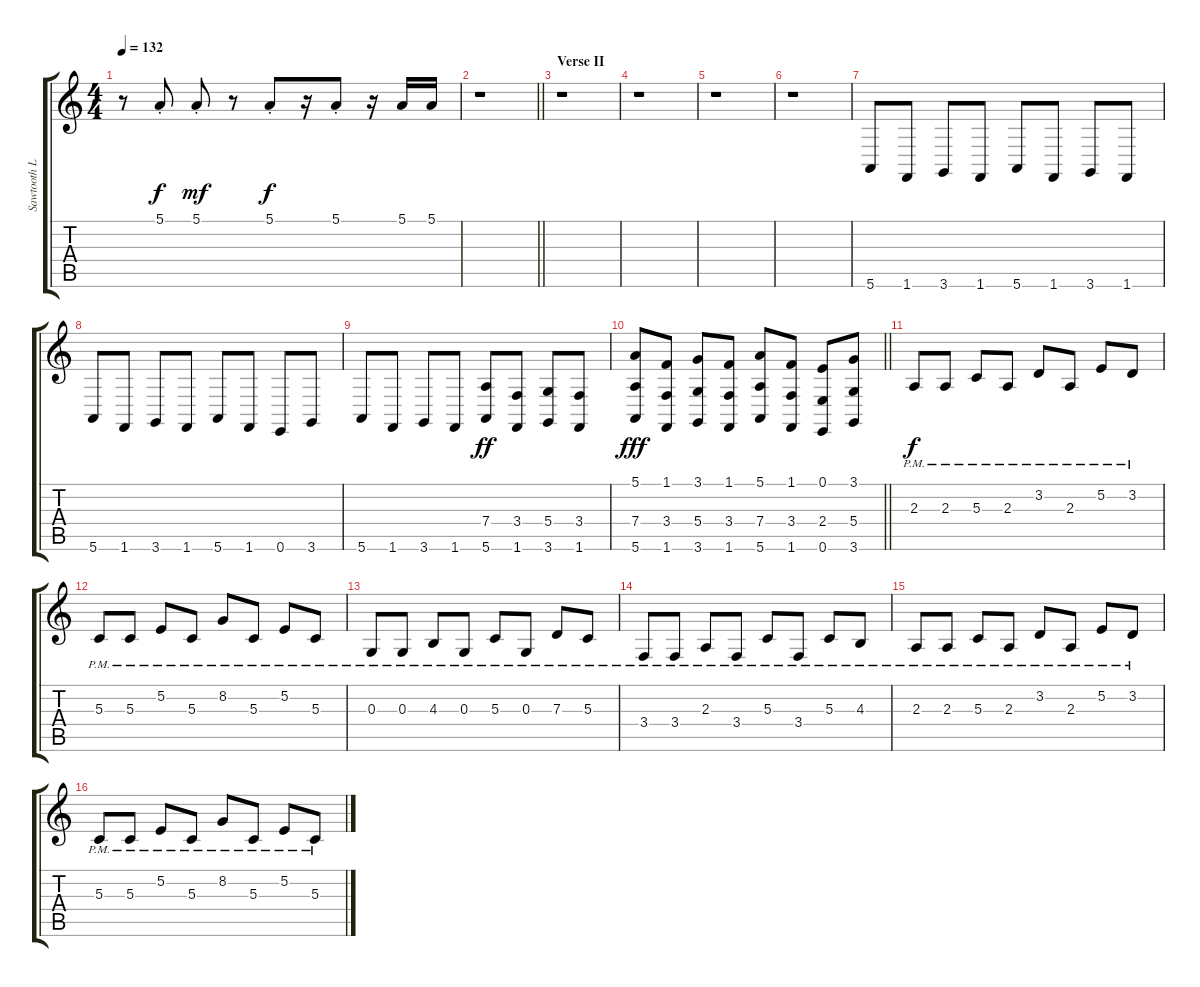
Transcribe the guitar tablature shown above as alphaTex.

\track ("Sawtooth Lead II" "Sawtooth L") {instrument lead2sawtooth}
\staff {score tabs}
\tuning (E4 B3 G3 D3 A2 E2) {hide}
\ts (4 4)
\tempo 132
\clef g2
\ks c
r.8{dy f} 5.1{st}.8 5.1{st}.8{dy mf} r.8 5.1{st}.8{dy f} r.16 5.1{st}.8 r.16 5.1.16 5.1.16 |
\barLineRight lightlight
r.1 |
\section ("" "Verse II")
r.1 |
r.1 |
r.1 |
r.1 |
5.6.8{volume 10} 1.6.8 3.6.8 1.6.8 5.6.8 1.6.8 3.6.8 1.6.8 |
5.6.8{volume 12} 1.6.8 3.6.8 1.6.8 5.6.8 1.6.8 0.6.8 3.6.8 |
5.6.8{volume 14} 1.6.8 3.6.8 1.6.8 (7.4 5.6).8{dy ff} (3.4 1.6).8 (5.4 3.6).8 (3.4 1.6).8 |
\barLineRight lightlight
(5.1 7.4 5.6).8{dy fff} (1.1 3.4 1.6).8 (3.1 5.4 3.6).8 (1.1 3.4 1.6).8 (5.1 7.4 5.6).8 (1.1 3.4 1.6).8 (0.1 2.4 0.6).8 (3.1 5.4 3.6).8 |
\section ("" "")
2.3{pm}.8{dy f volume 14} 2.3{pm}.8 5.3{pm}.8 2.3{pm}.8 3.2{pm}.8 2.3{pm}.8 5.2{pm}.8 3.2{pm}.8 |
5.3{pm}.8 5.3{pm}.8 5.2{pm}.8 5.3{pm}.8 8.2{pm}.8 5.3{pm}.8 5.2{pm}.8 5.3{pm}.8 |
0.3{pm}.8 0.3{pm}.8 4.3{pm}.8 0.3{pm}.8 5.3{pm}.8 0.3{pm}.8 7.3{pm}.8 5.3{pm}.8 |
3.4{pm}.8 3.4{pm}.8 2.3{pm}.8 3.4{pm}.8 5.3{pm}.8 3.4{pm}.8 5.3{pm}.8 4.3{pm}.8 |
2.3{pm}.8 2.3{pm}.8 5.3{pm}.8 2.3{pm}.8 3.2{pm}.8 2.3{pm}.8 5.2{pm}.8 3.2{pm}.8 |
5.3{pm}.8 5.3{pm}.8 5.2{pm}.8 5.3{pm}.8 8.2{pm}.8 5.3{pm}.8 5.2{pm}.8 5.3{pm}.8
